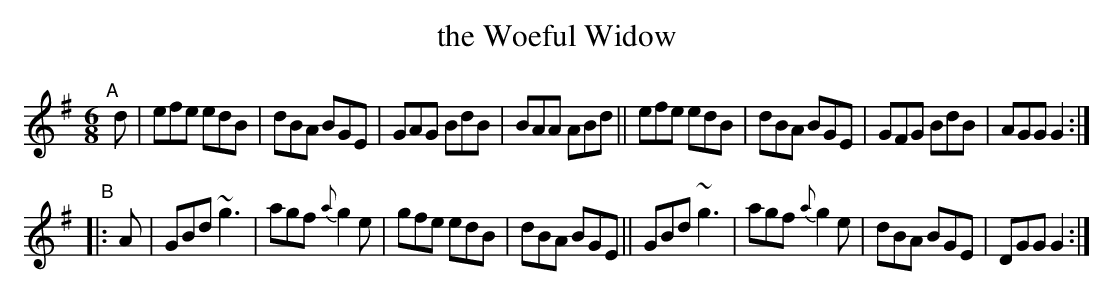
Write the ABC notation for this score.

X:1
T:the Woeful Widow
M:6/8
L:1/8
K:G
"^A"[|] d \
|  efe edB | dBA BGE | GAG BdB | BAA ABd \
|| efe edB | dBA BGE | GFG BdB | AGG G2 :|
"^B"|: A \
|  GBd ~g3 | agf {a}g2e | gfe edB | dBA BGE \
|| GBd ~g3 | agf {a}g2e | dBA BGE | DGG G2 :|
